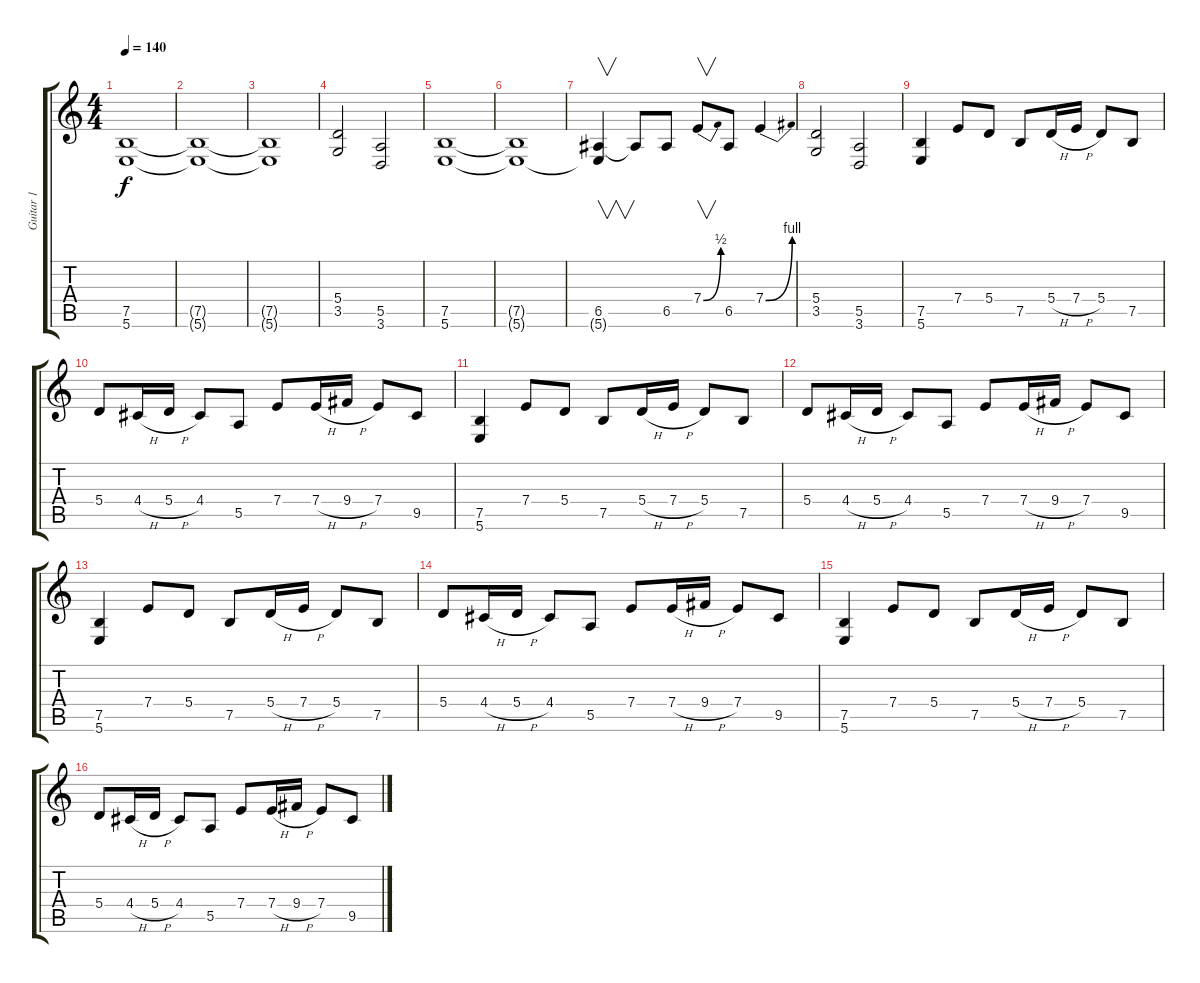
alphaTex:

\track ("Guitar 1" "Guitar 1") {instrument distortionguitar}
\staff {score tabs}
\tuning (B3 Gb3 D3 A2 E2 B1) {hide}
\ts (4 4)
\tempo 140
\clef g2
\ks c
(7.5 5.6).1{dy f} |
(7.5{t} 5.6{t}).1 |
(7.5{t} 5.6{t}).1 |
(5.4 3.5).2 (5.5 3.6).2 |
(7.5 5.6).1 |
(7.5{t} 5.6{t}).1 |
(6.5 5.6{t}).4{v} 6.5{t}.8 6.5.8 7.4{be (bend 0 0 60 2)}.8{v} 6.5.8 7.4{be (bend 0 0 60 4)}.4 |
(5.4 3.5).2 (5.5 3.6).2 |
(7.5 5.6).4 7.4.8 5.4.8 7.5.8 5.4{h}.16 7.4{h}.16 5.4.8 7.5.8 |
5.4.8 4.4{h}.16 5.4{h}.16 4.4.8 5.5.8 7.4.8 7.4{h}.16 9.4{h}.16 7.4.8 9.5.8 |
(7.5 5.6).4 7.4.8 5.4.8 7.5.8 5.4{h}.16 7.4{h}.16 5.4.8 7.5.8 |
5.4.8 4.4{h}.16 5.4{h}.16 4.4.8 5.5.8 7.4.8 7.4{h}.16 9.4{h}.16 7.4.8 9.5.8 |
(7.5 5.6).4 7.4.8 5.4.8 7.5.8 5.4{h}.16 7.4{h}.16 5.4.8 7.5.8 |
5.4.8 4.4{h}.16 5.4{h}.16 4.4.8 5.5.8 7.4.8 7.4{h}.16 9.4{h}.16 7.4.8 9.5.8 |
(7.5 5.6).4 7.4.8 5.4.8 7.5.8 5.4{h}.16 7.4{h}.16 5.4.8 7.5.8 |
5.4.8 4.4{h}.16 5.4{h}.16 4.4.8 5.5.8 7.4.8 7.4{h}.16 9.4{h}.16 7.4.8 9.5.8
